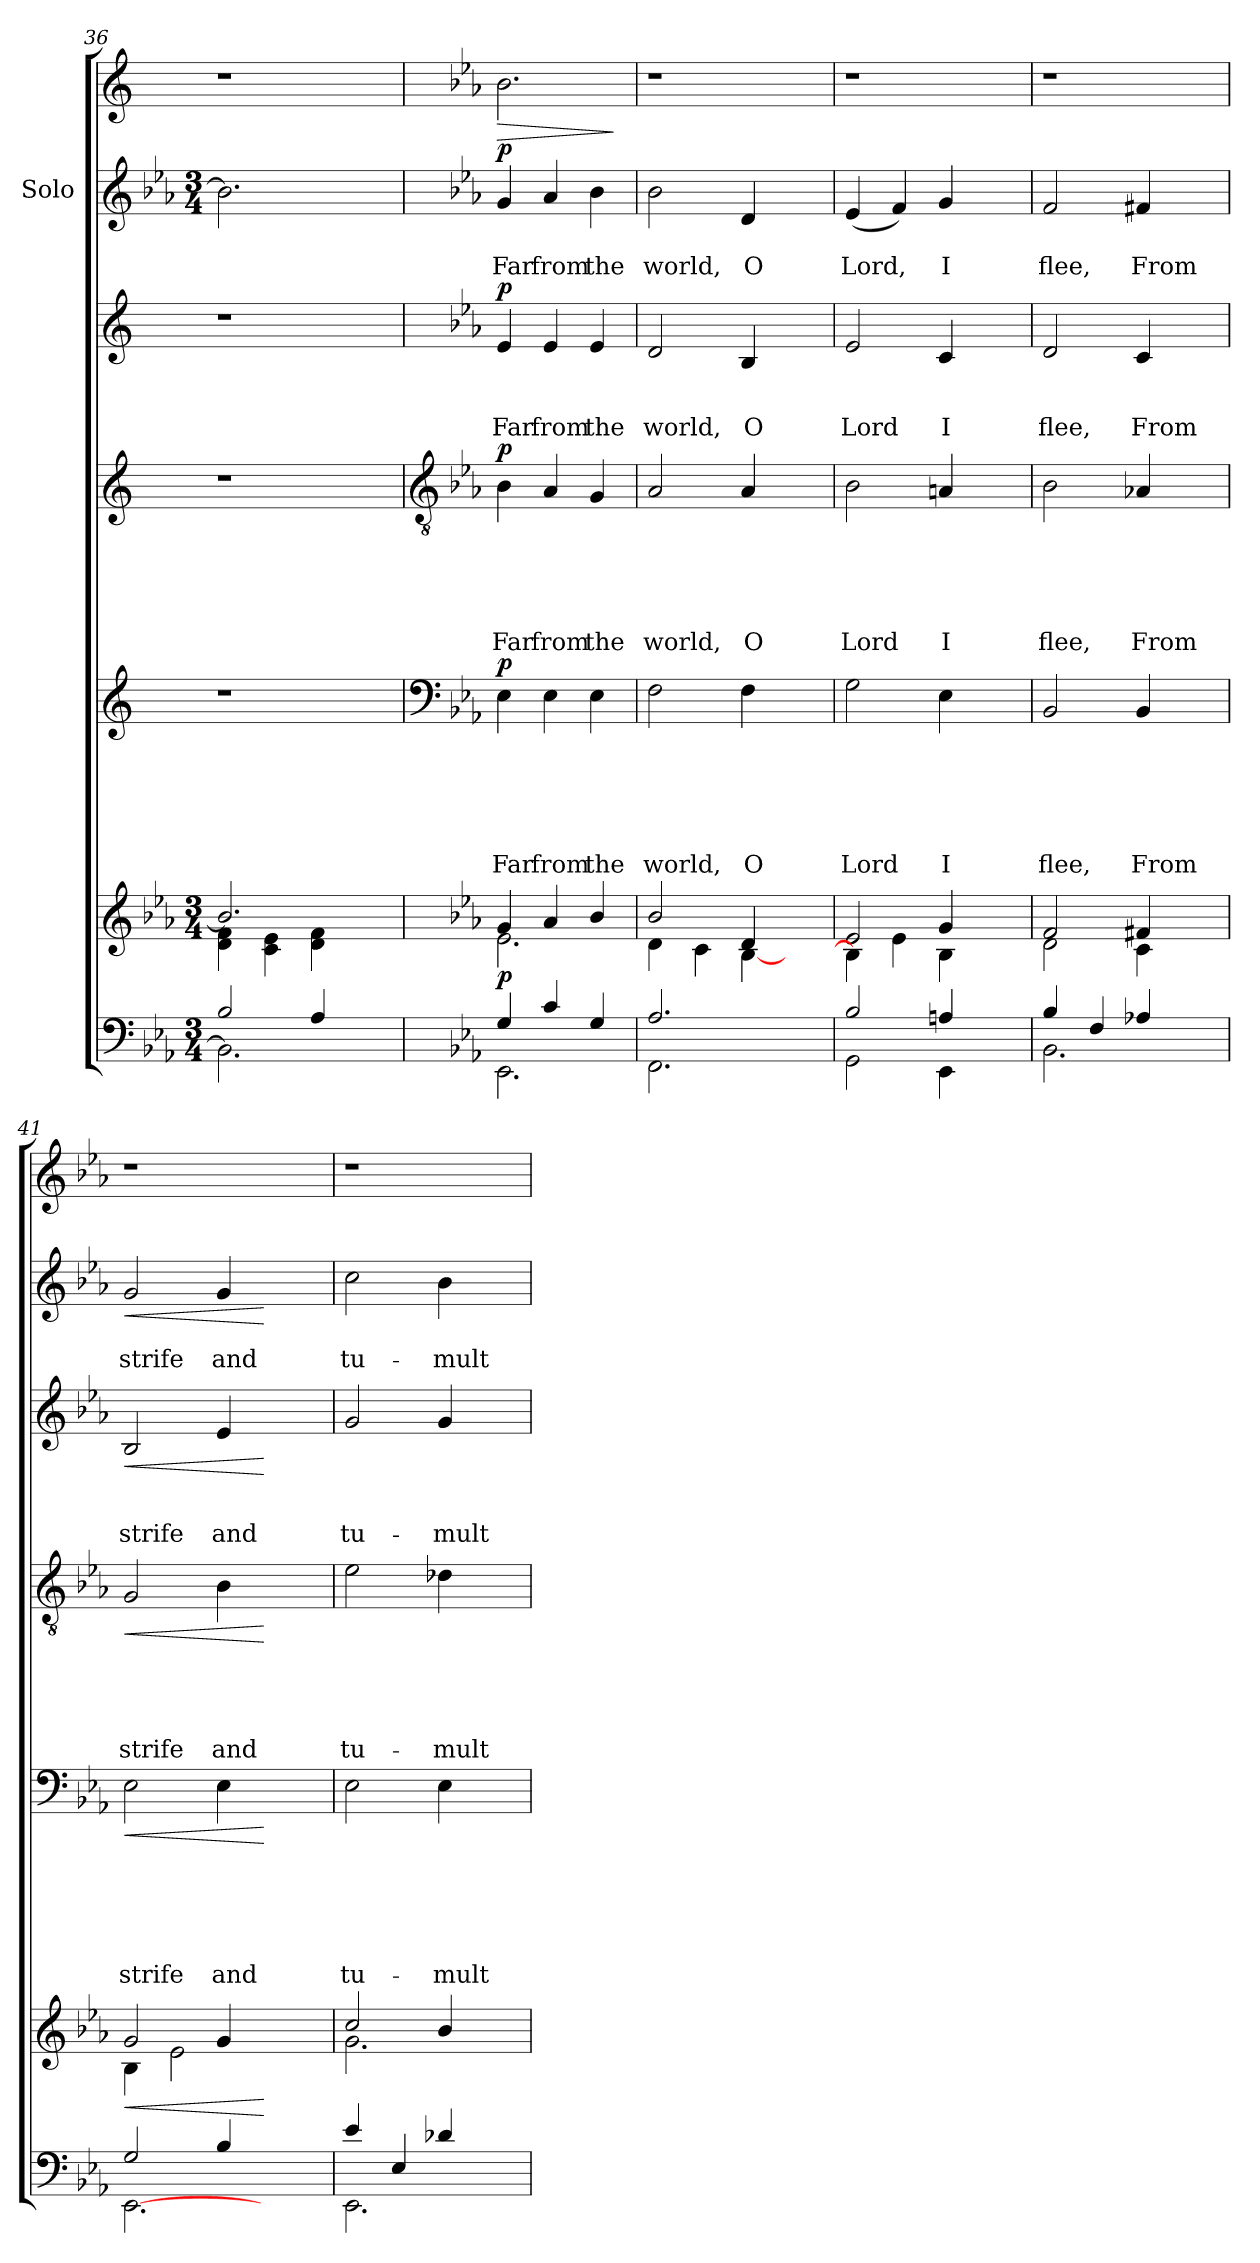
**kern	**dynam	**kern	**dynam	**kern	**text	**text	**text	**text	**text	**text	**dynam	**kern	**text	**text	**text	**text	**text	**dynam	**kern	**text	**text	**text	**dynam	**kern	**text	**text	**dynam	**kern	**dynam
*part7	*part7	*part6	*part6	*part5	*part5	*part5	*part5	*part5	*part5	*part5	*part5	*part4	*part4	*part4	*part4	*part4	*part4	*part4	*part3	*part3	*part3	*part3	*part3	*part2	*part2	*part2	*part2	*part1	*part1
*staff7	*staff7	*staff6	*staff6	*staff5	*staff5	*staff5	*staff5	*staff5	*staff5	*staff5	*staff5	*staff4	*staff4	*staff4	*staff4	*staff4	*staff4	*staff4	*staff3	*staff3	*staff3	*staff3	*staff3	*staff2	*staff2	*staff2	*staff2	*staff1	*staff1
*	*	*	*	*	*	*	*	*	*	*	*	*	*	*	*	*	*	*	*	*	*	*	*	*I"Solo	*	*	*	*	*
*clefF4	*	*clefG2	*	*clefG2	*	*	*	*	*	*	*	*clefG2	*	*	*	*	*	*	*clefG2	*	*	*	*	*clefG2	*	*	*	*clefG2	*
*k[b-e-a-]	*	*k[b-e-a-]	*	*k[]	*	*	*	*	*	*	*	*k[]	*	*	*	*	*	*	*k[]	*	*	*	*	*k[b-e-a-]	*	*	*	*k[]	*
*E-:	*	*E-:	*	*C:	*	*	*	*	*	*	*	*C:	*	*	*	*	*	*	*C:	*	*	*	*	*E-:	*	*	*	*C:	*
*M3/4	*	*M3/4	*	*	*	*	*	*	*	*	*	*	*	*	*	*	*	*	*	*	*	*	*	*M3/4	*	*	*	*	*
=36	=36	=36	=36	=36	=36	=36	=36	=36	=36	=36	=36	=36	=36	=36	=36	=36	=36	=36	=36	=36	=36	=36	=36	=36	=36	=36	=36	=36	=36
*^	*	*^	*	*	*	*	*	*	*	*	*	*	*	*	*	*	*	*	*	*	*	*	*	*	*	*	*	*	*
2B-/	2.BB-\]	.	2.b-/]	4d\ 4f\	.	1r	.	.	.	.	.	.	.	1r	.	.	.	.	.	.	1r	.	.	.	.	2.b-\]	.	.	.	1r	.
.	.	.	.	4c\ 4e-\	.	.	.	.	.	.	.	.	.	.	.	.	.	.	.	.	.	.	.	.	.	.	.	.	.	.	.
4A-/	.	.	.	4d\ 4f\	.	.	.	.	.	.	.	.	.	.	.	.	.	.	.	.	.	.	.	.	.	.	.	.	.	.	.
4ryy	4ryy	.	4ryy	4ryy	.	.	.	.	.	.	.	.	.	.	.	.	.	.	.	.	.	.	.	.	.	4ryy	.	.	.	.	.
!!LO:LB:g=z
=37	=37	=37	=37	=37	=37	=37	=37	=37	=37	=37	=37	=37	=37	=37	=37	=37	=37	=37	=37	=37	=37	=37	=37	=37	=37	=37	=37	=37	=37	=37	=37
*	*	*	*	*	*	*clefF4	*	*	*	*	*	*	*	*clefGv2	*	*	*	*	*	*	*	*	*	*	*	*	*	*	*	*	*
*	*	*	*	*	*	*k[b-e-a-]	*	*	*	*	*	*	*	*k[b-e-a-]	*	*	*	*	*	*	*k[b-e-a-]	*	*	*	*	*	*	*	*	*k[b-e-a-]	*
*	*	*	*	*	*	*E-:	*	*	*	*	*	*	*	*E-:	*	*	*	*	*	*	*E-:	*	*	*	*	*	*	*	*	*E-:	*
!	!	!LO:DY:a	!	!	!	!	!	!	!	!	!	!LO:LY:b	!LO:DY:a	!	!	!	!	!	!LO:LY:b	!LO:DY:a	!	!	!	!LO:LY:b	!LO:DY:a	!	!	!LO:LY:b	!LO:DY:a	!	!LO:HP:b
4G/	2.EE-\	p	4g/	2.e-\	.	4E-\	.	.	.	.	.	Far	p	4B-\	.	.	.	.	Far	p	4e-/	.	.	Far	p	4g/	.	Far	p	2.b-\	>
!	!	!	!	!	!	!	!	!	!	!	!	!LO:LY:b	!	!	!	!	!	!	!LO:LY:b	!	!	!	!	!LO:LY:b	!	!	!	!LO:LY:b	!	!	!
4c/	.	.	4a-/	.	.	4E-\	.	.	.	.	.	from	.	4A-/	.	.	.	.	from	.	4e-/	.	.	from	.	4a-/	.	from	.	.	.
!	!	!	!	!	!	!	!	!	!	!	!	!LO:LY:b	!	!	!	!	!	!	!LO:LY:b	!	!	!	!	!LO:LY:b	!	!	!	!LO:LY:b	!	!	!
4G/	.	.	4b-/	.	.	4E-\	.	.	.	.	.	the	.	4G/	.	.	.	.	the	.	4e-/	.	.	the	.	4b-\	.	the	.	.	.
*v	*v	*	*	*	*	*	*	*	*	*	*	*	*	*	*	*	*	*	*	*	*	*	*	*	*	*	*	*	*	*	*
*	*	*v	*v	*	*	*	*	*	*	*	*	*	*	*	*	*	*	*	*	*	*	*	*	*	*	*	*	*	*	*
.	.	.	.	.	.	.	.	.	.	.	.	.	.	.	.	.	.	.	.	.	.	.	.	.	.	.	.	.	]
=38	=38	=38	=38	=38	=38	=38	=38	=38	=38	=38	=38	=38	=38	=38	=38	=38	=38	=38	=38	=38	=38	=38	=38	=38	=38	=38	=38	=38	=38
*^	*	*^	*	*	*	*	*	*	*	*	*	*	*	*	*	*	*	*	*	*	*	*	*	*	*	*	*	*	*
!	!	!	!	!	!	!	!	!	!	!	!	!LO:LY:b	!	!	!	!	!	!	!LO:LY:b	!	!	!	!	!LO:LY:b	!	!	!	!LO:LY:b	!	!LO:N:vis=1	!
2.A-/	2.FF\	.	2b-/	4d\	.	2F\	.	.	.	.	.	world,	.	2A-/	.	.	.	.	world,	.	2d/	.	.	world,	.	2b-\	.	world,	.	1r	.
.	.	.	.	4c\	.	.	.	.	.	.	.	.	.	.	.	.	.	.	.	.	.	.	.	.	.	.	.	.	.	.	.
!	!	!	!	!	!	!	!	!	!	!	!	!LO:LY:b	!	!	!	!	!	!	!LO:LY:b	!	!	!	!	!LO:LY:b	!	!	!	!LO:LY:b	!	!	!
.	.	.	4d/	[<4B-\	.	4F\	.	.	.	.	.	O	.	4A-/	.	.	.	.	O	.	4B-/	.	.	O	.	4d/	.	O	.	.	.
4ryy	4ryy	.	4ryy	4ryy	.	4ryy	.	.	.	.	.	.	.	4ryy	.	.	.	.	.	.	4ryy	.	.	.	.	4ryy	.	.	.	.	.
=39	=39	=39	=39	=39	=39	=39	=39	=39	=39	=39	=39	=39	=39	=39	=39	=39	=39	=39	=39	=39	=39	=39	=39	=39	=39	=39	=39	=39	=39	=39	=39
!	!	!	!	!	!	!	!	!	!	!	!	!LO:LY:b	!	!	!	!	!	!	!LO:LY:b	!	!	!	!	!LO:LY:b	!	!	!	!LO:LY:b	!	!LO:N:vis=1	!
2B-/	2GG\	.	2e-/	4B-\]	.	2G\	.	.	.	.	.	Lord	.	2B-\	.	.	.	.	Lord	.	2e-/	.	.	Lord	.	(<4e-/	.	Lord,	.	1r	.
.	.	.	.	4e-\	.	.	.	.	.	.	.	.	.	.	.	.	.	.	.	.	.	.	.	.	.	4f/)	.	.	.	.	.
!	!	!	!	!	!	!	!	!	!	!	!	!LO:LY:b	!	!	!	!	!	!	!LO:LY:b	!	!	!	!	!LO:LY:b	!	!	!	!LO:LY:b	!	!	!
4An/	4EE-\	.	4g/	4B-\	.	4E-\	.	.	.	.	.	I	.	4An/	.	.	.	.	I	.	4c/	.	.	I	.	4g/	.	I	.	.	.
4ryy	4ryy	.	4ryy	4ryy	.	4ryy	.	.	.	.	.	.	.	4ryy	.	.	.	.	.	.	4ryy	.	.	.	.	4ryy	.	.	.	.	.
=40	=40	=40	=40	=40	=40	=40	=40	=40	=40	=40	=40	=40	=40	=40	=40	=40	=40	=40	=40	=40	=40	=40	=40	=40	=40	=40	=40	=40	=40	=40	=40
!	!	!	!	!	!	!	!	!	!	!	!	!LO:LY:b	!	!	!	!	!	!	!LO:LY:b	!	!	!	!	!LO:LY:b	!	!	!	!LO:LY:b	!	!LO:N:vis=1	!
4B-/	2.BB-\	.	2f/	2d\	.	2BB-/	.	.	.	.	.	flee,	.	2B-\	.	.	.	.	flee,	.	2d/	.	.	flee,	.	2f/	.	flee,	.	1r	.
4F/	.	.	.	.	.	.	.	.	.	.	.	.	.	.	.	.	.	.	.	.	.	.	.	.	.	.	.	.	.	.	.
!	!	!	!	!	!	!	!	!	!	!	!	!LO:LY:b	!	!	!	!	!	!	!LO:LY:b	!	!	!	!	!LO:LY:b	!	!	!	!LO:LY:b	!	!	!
4A-X/	.	.	4f#X/	4c\	.	4BB-/	.	.	.	.	.	From	.	4A-X/	.	.	.	.	From	.	4c/	.	.	From	.	4f#X/	.	From	.	.	.
4ryy	4ryy	.	4ryy	4ryy	.	4ryy	.	.	.	.	.	.	.	4ryy	.	.	.	.	.	.	4ryy	.	.	.	.	4ryy	.	.	.	.	.
=41	=41	=41	=41	=41	=41	=41	=41	=41	=41	=41	=41	=41	=41	=41	=41	=41	=41	=41	=41	=41	=41	=41	=41	=41	=41	=41	=41	=41	=41	=41	=41
!	!	!	!	!	!LO:HP:b	!	!	!	!	!	!	!LO:LY:b	!LO:HP:b	!	!	!	!	!	!LO:LY:b	!LO:HP:b	!	!	!	!LO:LY:b	!LO:HP:b	!	!	!LO:LY:b	!LO:HP:b	!LO:N:vis=1	!
[<2.EE-\	2G/	.	2g/	4B-\	<	2E-\	.	.	.	.	.	strife	<	2G/	.	.	.	.	strife	<	2B-/	.	.	strife	<	2g/	.	strife	<	1r	.
.	.	.	.	2e-\	.	.	.	.	.	.	.	.	.	.	.	.	.	.	.	.	.	.	.	.	.	.	.	.	.	.	.
!	!	!	!	!	!	!	!	!	!	!	!	!LO:LY:b	!	!	!	!	!	!	!LO:LY:b	!	!	!	!	!LO:LY:b	!	!	!	!LO:LY:b	!	!	!
.	4B-/	.	4g/	.	.	4E-\	.	.	.	.	.	and	.	4B-\	.	.	.	.	and	.	4e-/	.	.	and	.	4g/	.	and	.	.	.
4ryy	4ryy	.	8.ryy	16ryy	[	4ryy	.	.	.	.	.	.	[	4ryy	.	.	.	.	.	[	4ryy	.	.	.	[	4ryy	.	.	[	.	.
.	.	.	.	8.ryy	.	.	.	.	.	.	.	.	.	.	.	.	.	.	.	.	.	.	.	.	.	.	.	.	.	.	.
.	.	.	16ryy	.	.	.	.	.	.	.	.	.	.	.	.	.	.	.	.	.	.	.	.	.	.	.	.	.	.	.	.
=42	=42	=42	=42	=42	=42	=42	=42	=42	=42	=42	=42	=42	=42	=42	=42	=42	=42	=42	=42	=42	=42	=42	=42	=42	=42	=42	=42	=42	=42	=42	=42
!	!	!	!	!	!	!	!	!	!	!	!	!LO:LY:b	!	!	!	!	!	!	!LO:LY:b	!	!	!	!	!LO:LY:b	!	!	!	!LO:LY:b	!	!LO:N:vis=1	!
4e-/	2.EE-\	.	2cc/	2.g\	.	2E-\	.	.	.	.	.	tu-	.	2e-\	.	.	.	.	tu-	.	2g/	.	.	tu-	.	2cc\	.	tu-	.	1r	.
4E-/	.	.	.	.	.	.	.	.	.	.	.	.	.	.	.	.	.	.	.	.	.	.	.	.	.	.	.	.	.	.	.
!	!	!	!	!	!	!	!	!	!	!	!	!LO:LY:b	!	!	!	!	!	!	!LO:LY:b	!	!	!	!	!LO:LY:b	!	!	!	!LO:LY:b	!	!	!
4d-X/	.	.	4b-/	.	.	4E-\	.	.	.	.	.	-mult	.	4d-X\	.	.	.	.	-mult	.	4g/	.	.	-mult	.	4b-\	.	-mult	.	.	.
4ryy	4ryy	.	4ryy	4ryy	.	4ryy	.	.	.	.	.	.	.	4ryy	.	.	.	.	.	.	4ryy	.	.	.	.	4ryy	.	.	.	.	.
*v	*v	*	*	*	*	*	*	*	*	*	*	*	*	*	*	*	*	*	*	*	*	*	*	*	*	*	*	*	*	*	*
*	*	*v	*v	*	*	*	*	*	*	*	*	*	*	*	*	*	*	*	*	*	*	*	*	*	*	*	*	*	*	*
=	=	=	=	=	=	=	=	=	=	=	=	=	=	=	=	=	=	=	=	=	=	=	=	=	=	=	=	=	=
*-	*-	*-	*-	*-	*-	*-	*-	*-	*-	*-	*-	*-	*-	*-	*-	*-	*-	*-	*-	*-	*-	*-	*-	*-	*-	*-	*-	*-	*-
